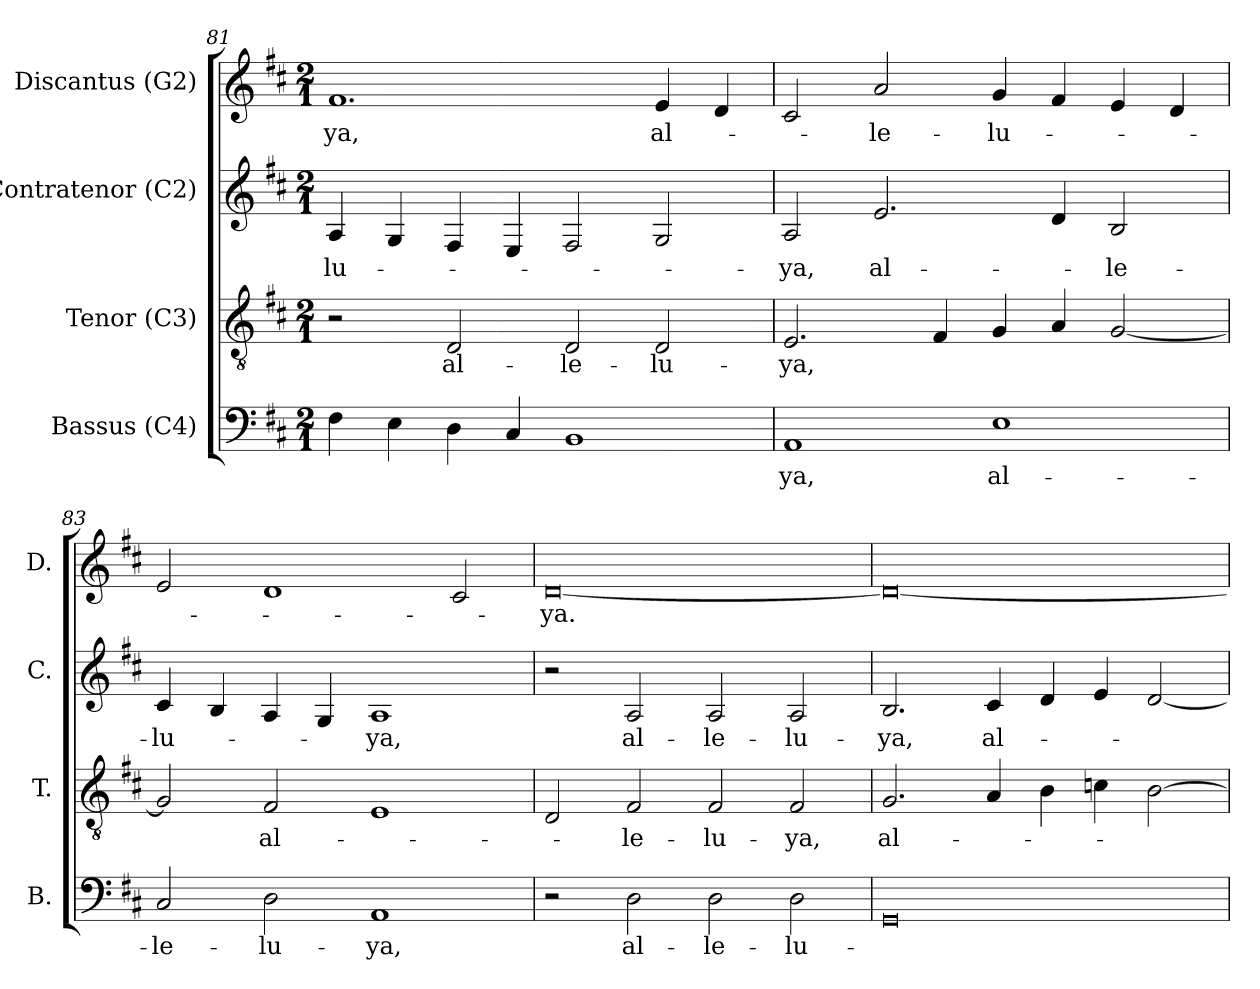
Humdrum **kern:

**kern	**text	**kern	**text	**kern	**text	**kern	**text
*part4	*part4	*part3	*part3	*part2	*part2	*part1	*part1
*staff4	*staff4	*staff3	*staff3	*staff2	*staff2	*staff1	*staff1
*I"Bassus (C4)	*	*I"Tenor (C3)	*	*I"Contratenor (C2)	*	*I"Discantus (G2)	*
*I'B.	*	*I'T.	*	*I'C.	*	*I'D.	*
!!LO:LB:g=z
*clefF4	*	*clefGv2	*	*clefG2	*	*clefG2	*
*	*	*ITrd7c12	*	*ITrd7c12	*	*	*
*k[f#c#]	*	*k[f#c#]	*	*k[f#c#]	*	*k[f#c#]	*
*D:	*	*D:	*	*D:	*	*D:	*
*M2/1	*	*M2/1	*	*M2/1	*	*M2/1	*
=81	=81	=81	=81	=81	=81	=81	=81
!	!	!	!	!	!LO:LY:b:color=#000000	!	!
!	!	!	!	!	!	!	!LO:LY:b:color=#000000
4F#i\	.	2r	.	4AAi/	-lu-	1.f#i	-ya,
4Ei\	.	.	.	4GGi/	.	.	.
!	!	!	!LO:LY:b:color=#000000	!	!	!	!
4Di\	.	2DDi/	al-	4FF#i/	.	.	.
4C#i/	.	.	.	4EEi/	.	.	.
!	!	!	!LO:LY:b:color=#000000	!	!	!	!
1BBi	.	2DDi/	-le-	2FF#i/	.	.	.
!	!	!	!LO:LY:b:color=#000000	!	!	!	!
!	!	!	!	!	!	!	!LO:LY:b:color=#000000
.	.	2DDi/	-lu-	2GGi/	.	4ei/	al-
.	.	.	.	.	.	4di/	.
=82	=82	=82	=82	=82	=82	=82	=82
!	!LO:LY:b:color=#000000	!	!	!	!	!	!
!	!	!	!LO:LY:b:color=#000000	!	!	!	!
!	!	!	!	!	!LO:LY:b:color=#000000	!	!
1AAi	-ya,	2.EEi/	-ya,	2AAi/	-ya,	2c#i/	.
!	!	!	!	!	!LO:LY:b:color=#000000	!	!
!	!	!	!	!	!	!	!LO:LY:b:color=#000000
.	.	.	.	2.Ei/	al-	2ai/	-le-
.	.	4FF#i/	.	.	.	.	.
!	!LO:LY:b:color=#000000	!	!	!	!	!	!
!	!	!	!	!	!	!	!LO:LY:b:color=#000000
1Ei	al-	4GGi/	.	.	.	4gi/	-lu-
.	.	4AAi/	.	4Di/	.	4f#i/	.
!	!	!	!	!	!LO:LY:b:color=#000000	!	!
.	.	[2GGi/	.	2BBi/	-le-	4ei/	.
.	.	.	.	.	.	4di/	.
=83	=83	=83	=83	=83	=83	=83	=83
!	!LO:LY:b:color=#000000	!	!	!	!	!	!
!	!	!	!	!	!LO:LY:b:color=#000000	!	!
2C#i/	-le-	2GGi/]	.	4C#i/	-lu-	2ei/	.
.	.	.	.	4BBi/	.	.	.
!	!LO:LY:b:color=#000000	!	!	!	!	!	!
!	!	!	!LO:LY:b:color=#000000	!	!	!	!
2Di\	-lu-	2FF#i/	al-	4AAi/	.	1di	.
.	.	.	.	4GGi/	.	.	.
!	!LO:LY:b:color=#000000	!	!	!	!	!	!
!	!	!	!	!	!LO:LY:b:color=#000000	!	!
1AAi	-ya,	1EEi	.	1AAi	-ya,	.	.
.	.	.	.	.	.	2c#i/	.
!!LO:PB:g=z
=84	=84	=84	=84	=84	=84	=84	=84
!	!	!	!	!	!	!	!LO:LY:b:color=#000000
2r	.	2DDi/	.	2r	.	[0di	-ya.
!	!LO:LY:b:color=#000000	!	!	!	!	!	!
!	!	!	!LO:LY:b:color=#000000	!	!	!	!
!	!	!	!	!	!LO:LY:b:color=#000000	!	!
2Di\	al-	2FF#i/	-le-	2AAi/	al-	.	.
!	!LO:LY:b:color=#000000	!	!	!	!	!	!
!	!	!	!LO:LY:b:color=#000000	!	!	!	!
!	!	!	!	!	!LO:LY:b:color=#000000	!	!
2Di\	-le-	2FF#i/	-lu-	2AAi/	-le-	.	.
!	!LO:LY:b:color=#000000	!	!	!	!	!	!
!	!	!	!LO:LY:b:color=#000000	!	!	!	!
!	!	!	!	!	!LO:LY:b:color=#000000	!	!
2Di\	-lu-	2FF#i/	-ya,	2AAi/	-lu-	.	.
=85	=85	=85	=85	=85	=85	=85	=85
!	!	!	!LO:LY:b:color=#000000	!	!	!	!
!	!	!	!	!	!LO:LY:b:color=#000000	!	!
0GGi	.	2.GGi/	al-	2.BBi/	-ya,	0di_	.
!	!	!	!	!	!LO:LY:b:color=#000000	!	!
.	.	4AAi/	.	4C#i/	al-	.	.
.	.	4BBi\	.	4Di/	.	.	.
.	.	4Ci\	.	4Ei/	.	.	.
.	.	[2BBi\	.	[2Di/	.	.	.
=	=	=	=	=	=	=	=
*-	*-	*-	*-	*-	*-	*-	*-
